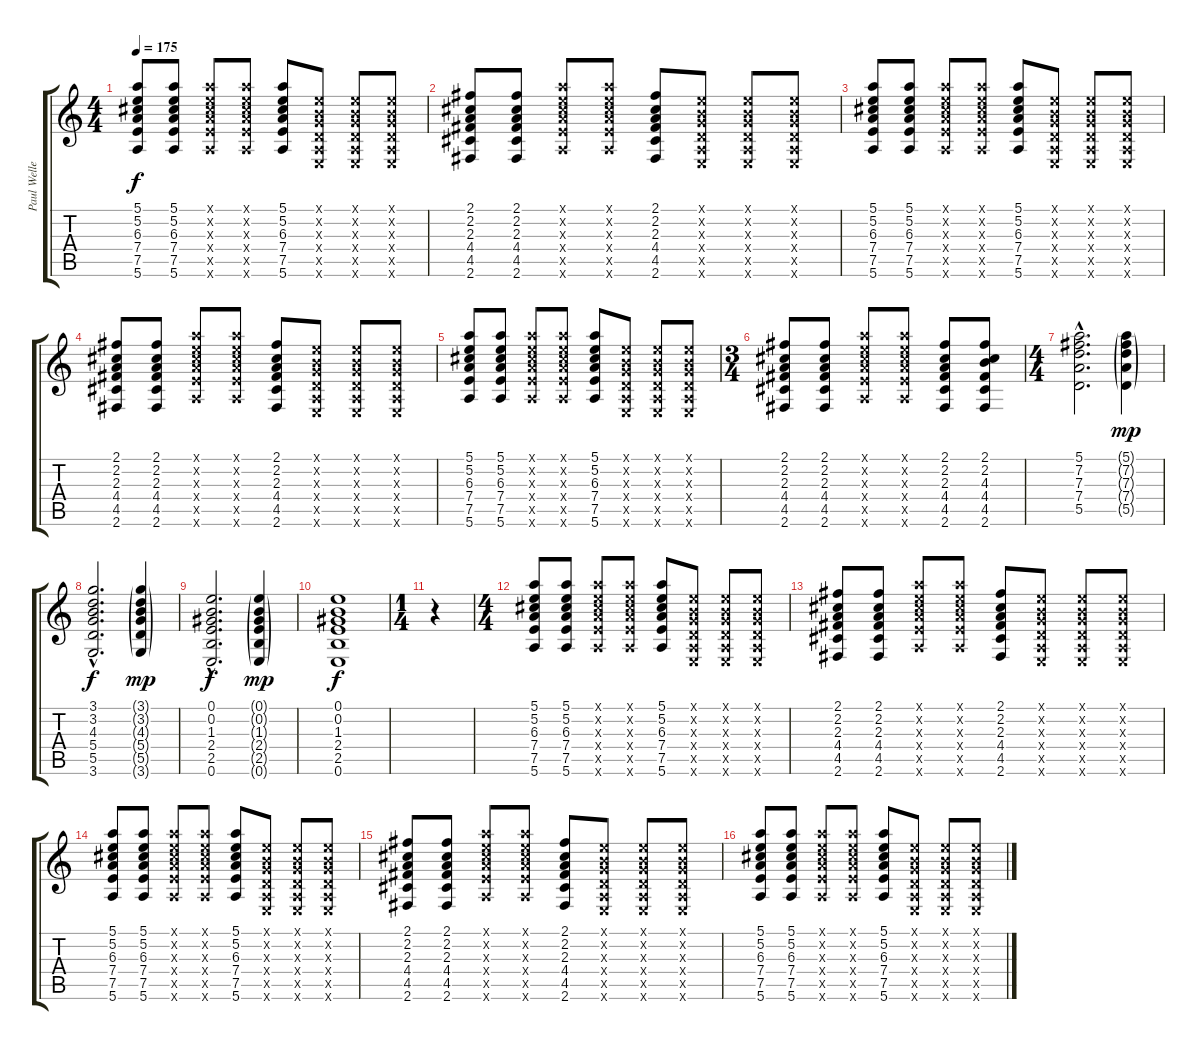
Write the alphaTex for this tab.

\track ("Paul Weller guitar2" "Paul Welle") {instrument distortionguitar}
\staff {score tabs}
\tuning (E4 B3 G3 D3 A2 E2) {hide}
\ts (4 4)
\tempo 175
\clef g2
\ks c
(5.1 5.2 6.3 7.4 7.5 5.6).8{dy f} (5.1 5.2 6.3 7.4 7.5 5.6).8 (5.1{x} 5.2{x} 6.3{x} 7.4{x} 7.5{x} 5.6{x}).8 (5.1{x} 5.2{x} 6.3{x} 7.4{x} 7.5{x} 5.6{x}).8 (5.1 5.2 6.3 7.4 7.5 5.6).8 (0.1{x} 0.2{x} 0.3{x} 0.4{x} 0.5{x} 0.6{x}).8 (0.1{x} 0.2{x} 0.3{x} 0.4{x} 0.5{x} 0.6{x}).8 (0.1{x} 0.2{x} 0.3{x} 0.4{x} 0.5{x} 0.6{x}).8 |
(2.1 2.2 2.3 4.4 4.5 2.6).8 (2.1 2.2 2.3 4.4 4.5 2.6).8 (5.1{x} 5.2{x} 6.3{x} 7.4{x} 7.5{x} 5.6{x}).8 (5.1{x} 5.2{x} 6.3{x} 7.4{x} 7.5{x} 5.6{x}).8 (2.1 2.2 2.3 4.4 4.5 2.6).8 (0.1{x} 0.2{x} 0.3{x} 0.4{x} 0.5{x} 0.6{x}).8 (0.1{x} 0.2{x} 0.3{x} 0.4{x} 0.5{x} 0.6{x}).8 (0.1{x} 0.2{x} 0.3{x} 0.4{x} 0.5{x} 0.6{x}).8 |
(5.1 5.2 6.3 7.4 7.5 5.6).8 (5.1 5.2 6.3 7.4 7.5 5.6).8 (5.1{x} 5.2{x} 6.3{x} 7.4{x} 7.5{x} 5.6{x}).8 (5.1{x} 5.2{x} 6.3{x} 7.4{x} 7.5{x} 5.6{x}).8 (5.1 5.2 6.3 7.4 7.5 5.6).8 (0.1{x} 0.2{x} 0.3{x} 0.4{x} 0.5{x} 0.6{x}).8 (0.1{x} 0.2{x} 0.3{x} 0.4{x} 0.5{x} 0.6{x}).8 (0.1{x} 0.2{x} 0.3{x} 0.4{x} 0.5{x} 0.6{x}).8 |
(2.1 2.2 2.3 4.4 4.5 2.6).8 (2.1 2.2 2.3 4.4 4.5 2.6).8 (5.1{x} 5.2{x} 6.3{x} 7.4{x} 7.5{x} 5.6{x}).8 (5.1{x} 5.2{x} 6.3{x} 7.4{x} 7.5{x} 5.6{x}).8 (2.1 2.2 2.3 4.4 4.5 2.6).8 (0.1{x} 0.2{x} 0.3{x} 0.4{x} 0.5{x} 0.6{x}).8 (0.1{x} 0.2{x} 0.3{x} 0.4{x} 0.5{x} 0.6{x}).8 (0.1{x} 0.2{x} 0.3{x} 0.4{x} 0.5{x} 0.6{x}).8 |
(5.1 5.2 6.3 7.4 7.5 5.6).8 (5.1 5.2 6.3 7.4 7.5 5.6).8 (5.1{x} 5.2{x} 6.3{x} 7.4{x} 7.5{x} 5.6{x}).8 (5.1{x} 5.2{x} 6.3{x} 7.4{x} 7.5{x} 5.6{x}).8 (5.1 5.2 6.3 7.4 7.5 5.6).8 (0.1{x} 0.2{x} 0.3{x} 0.4{x} 0.5{x} 0.6{x}).8 (0.1{x} 0.2{x} 0.3{x} 0.4{x} 0.5{x} 0.6{x}).8 (0.1{x} 0.2{x} 0.3{x} 0.4{x} 0.5{x} 0.6{x}).8 |
\ts (3 4)
(2.1 2.2 2.3 4.4 4.5 2.6).8 (2.1 2.2 2.3 4.4 4.5 2.6).8 (5.1{x} 5.2{x} 6.3{x} 7.4{x} 7.5{x} 5.6{x}).8 (5.1{x} 5.2{x} 6.3{x} 7.4{x} 7.5{x} 5.6{x}).8 (2.1 2.2 2.3 4.4 4.5 2.6).8 (2.1 2.2 4.3 4.4 4.5 2.6).8 |
\ts (4 4)
(5.1{hac} 7.2{hac} 7.3 7.4{hac} 5.5{hac}).2{d} (5.1{g} 7.2{g} 7.3{g} 7.4{g} 5.5{g}).4{dy mp} |
(3.1{hac} 3.2{hac} 4.3{hac} 5.4{hac} 5.5{hac} 3.6{hac}).2{d dy f} (3.1{g} 3.2{g} 4.3{g} 5.4{g} 5.5{g} 3.6{g}).4{dy mp} |
(0.1{hac} 0.2{hac} 1.3{hac} 2.4{hac} 2.5{hac} 0.6{hac}).2{d dy f} (0.1{g} 0.2{g} 1.3{g} 2.4{g} 2.5{g} 0.6{g}).4{dy mp} |
(0.1 0.2 1.3 2.4 2.5 0.6).1{dy f} |
\ts (1 4)
r.4 |
\ts (4 4)
(5.1 5.2 6.3 7.4 7.5 5.6).8 (5.1 5.2 6.3 7.4 7.5 5.6).8 (5.1{x} 5.2{x} 6.3{x} 7.4{x} 7.5{x} 5.6{x}).8 (5.1{x} 5.2{x} 6.3{x} 7.4{x} 7.5{x} 5.6{x}).8 (5.1 5.2 6.3 7.4 7.5 5.6).8 (0.1{x} 0.2{x} 0.3{x} 0.4{x} 0.5{x} 0.6{x}).8 (0.1{x} 0.2{x} 0.3{x} 0.4{x} 0.5{x} 0.6{x}).8 (0.1{x} 0.2{x} 0.3{x} 0.4{x} 0.5{x} 0.6{x}).8 |
(2.1 2.2 2.3 4.4 4.5 2.6).8 (2.1 2.2 2.3 4.4 4.5 2.6).8 (5.1{x} 5.2{x} 6.3{x} 7.4{x} 7.5{x} 5.6{x}).8 (5.1{x} 5.2{x} 6.3{x} 7.4{x} 7.5{x} 5.6{x}).8 (2.1 2.2 2.3 4.4 4.5 2.6).8 (0.1{x} 0.2{x} 0.3{x} 0.4{x} 0.5{x} 0.6{x}).8 (0.1{x} 0.2{x} 0.3{x} 0.4{x} 0.5{x} 0.6{x}).8 (0.1{x} 0.2{x} 0.3{x} 0.4{x} 0.5{x} 0.6{x}).8 |
(5.1 5.2 6.3 7.4 7.5 5.6).8 (5.1 5.2 6.3 7.4 7.5 5.6).8 (5.1{x} 5.2{x} 6.3{x} 7.4{x} 7.5{x} 5.6{x}).8 (5.1{x} 5.2{x} 6.3{x} 7.4{x} 7.5{x} 5.6{x}).8 (5.1 5.2 6.3 7.4 7.5 5.6).8 (0.1{x} 0.2{x} 0.3{x} 0.4{x} 0.5{x} 0.6{x}).8 (0.1{x} 0.2{x} 0.3{x} 0.4{x} 0.5{x} 0.6{x}).8 (0.1{x} 0.2{x} 0.3{x} 0.4{x} 0.5{x} 0.6{x}).8 |
(2.1 2.2 2.3 4.4 4.5 2.6).8 (2.1 2.2 2.3 4.4 4.5 2.6).8 (5.1{x} 5.2{x} 6.3{x} 7.4{x} 7.5{x} 5.6{x}).8 (5.1{x} 5.2{x} 6.3{x} 7.4{x} 7.5{x} 5.6{x}).8 (2.1 2.2 2.3 4.4 4.5 2.6).8 (0.1{x} 0.2{x} 0.3{x} 0.4{x} 0.5{x} 0.6{x}).8 (0.1{x} 0.2{x} 0.3{x} 0.4{x} 0.5{x} 0.6{x}).8 (0.1{x} 0.2{x} 0.3{x} 0.4{x} 0.5{x} 0.6{x}).8 |
(5.1 5.2 6.3 7.4 7.5 5.6).8 (5.1 5.2 6.3 7.4 7.5 5.6).8 (5.1{x} 5.2{x} 6.3{x} 7.4{x} 7.5{x} 5.6{x}).8 (5.1{x} 5.2{x} 6.3{x} 7.4{x} 7.5{x} 5.6{x}).8 (5.1 5.2 6.3 7.4 7.5 5.6).8 (0.1{x} 0.2{x} 0.3{x} 0.4{x} 0.5{x} 0.6{x}).8 (0.1{x} 0.2{x} 0.3{x} 0.4{x} 0.5{x} 0.6{x}).8 (0.1{x} 0.2{x} 0.3{x} 0.4{x} 0.5{x} 0.6{x}).8
